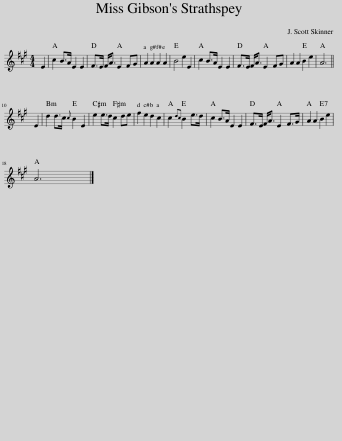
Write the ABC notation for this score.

X:1
L:1/8
M:4/4
I:linebreak $
K:A
V:1 treble
V:1
 E2 | c2 B>A E2 E2 | F>E F<A E2 FG | A2 A2 A2 A2 | B4 e2 E2 | %5
 c2 B>A E2 E2 | F>E F<A E2 FG | A2 A2 B2 e2 | A6 ||$ E2 | %10
 d2 d>c{c} B2 E2 | e2 e>d c2 de | f2 e2 d2 c2 | c2{dc} B2 e>d | c2 B>A E2 E2 | %15
 F>E F<A E2 F>G | A2 A2 B2 e2 |$ A6 |] %18
